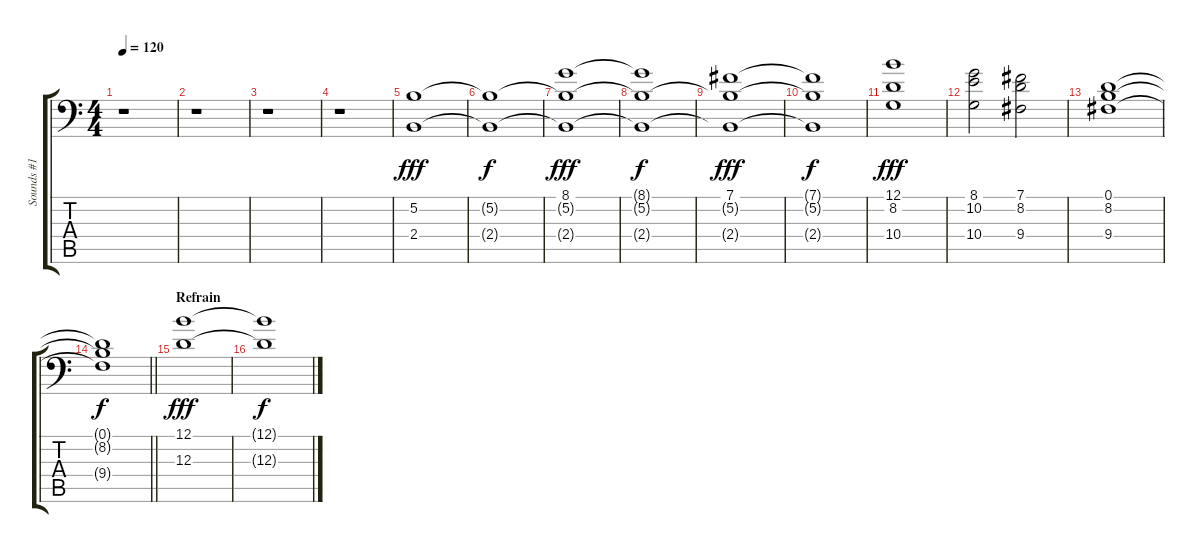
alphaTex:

\track ("Sounds #1" "Sounds #1") {instrument stringensemble2}
\staff {score tabs}
\tuning (B3 Gb3 D3 A2 E2 A1) {hide}
\ts (4 4)
\tempo 120
\clef f4
\ks c
r.1{dy f} |
r.1 |
r.1 |
r.1 |
(5.2 2.4).1{dy fff} |
(5.2{t} 2.4{t}).1{dy f} |
(8.1 5.2{t} 2.4{t}).1{dy fff} |
(8.1{t} 5.2{t} 2.4{t}).1{dy f} |
(7.1 5.2{t} 2.4{t}).1{dy fff} |
(7.1{t} 5.2{t} 2.4{t}).1{dy f} |
(12.1 8.2 10.4).1{dy fff} |
(8.1 10.2 10.4).2 (7.1 8.2 9.4).2 |
(0.1 8.2 9.4).1 |
\barLineRight lightlight
(0.1{t} 8.2{t} 9.4{t}).1{dy f} |
\section ("" "Refrain")
(12.1 12.3).1{dy fff} |
(12.1{t} 12.3{t}).1{dy f}
